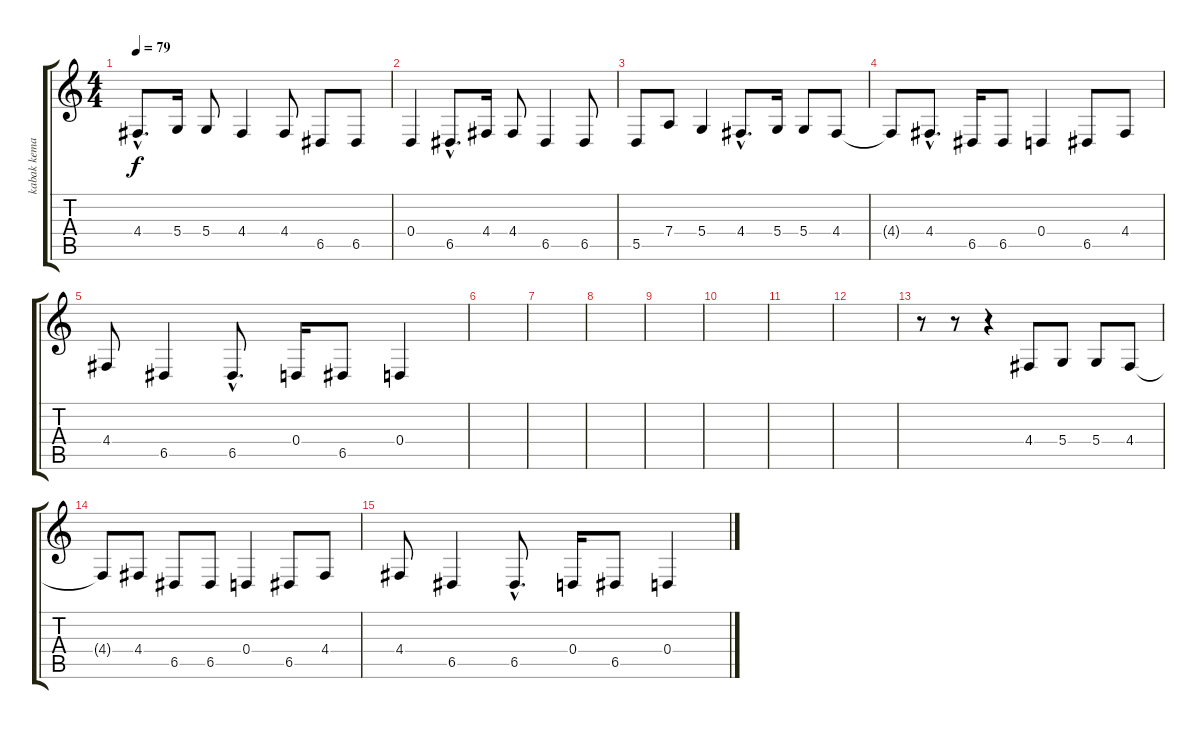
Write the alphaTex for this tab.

\track ("kabak kemane" "kabak kema") {instrument englishhorn}
\staff {score tabs}
\tuning (E4 B3 G3 D3 A2 E2) {hide}
\ts (4 4)
\tempo 79
\clef g2
\ks c
4.4{hac}.8{d dy f volume 14} 5.4.16 5.4.8 4.4.4 4.4.8 6.5.8 6.5.8 |
0.4.4 6.5{hac}.8{d} 4.4.16 4.4.8 6.5.4 6.5.8 |
5.5.8 7.4.8 5.4.4 4.4{hac}.8{d} 5.4.16 5.4.8 4.4.8 |
4.4{t}.8 4.4{hac}.8{d} 6.5.16 6.5.8 0.4.4 6.5.8 4.4.8 |
4.4.8 6.5.4 6.5{hac}.8{d} 0.4.16 6.5.8 0.4.4 |
|
|
|
|
|
|
|
r.8 r.8 r.4 4.4.8{volume 14} 5.4.8 5.4.8 4.4.8 |
4.4{t}.8 4.4.8 6.5.8 6.5.8 0.4.4 6.5.8 4.4.8 |
4.4.8 6.5.4 6.5{hac}.8{d} 0.4.16 6.5.8 0.4.4
